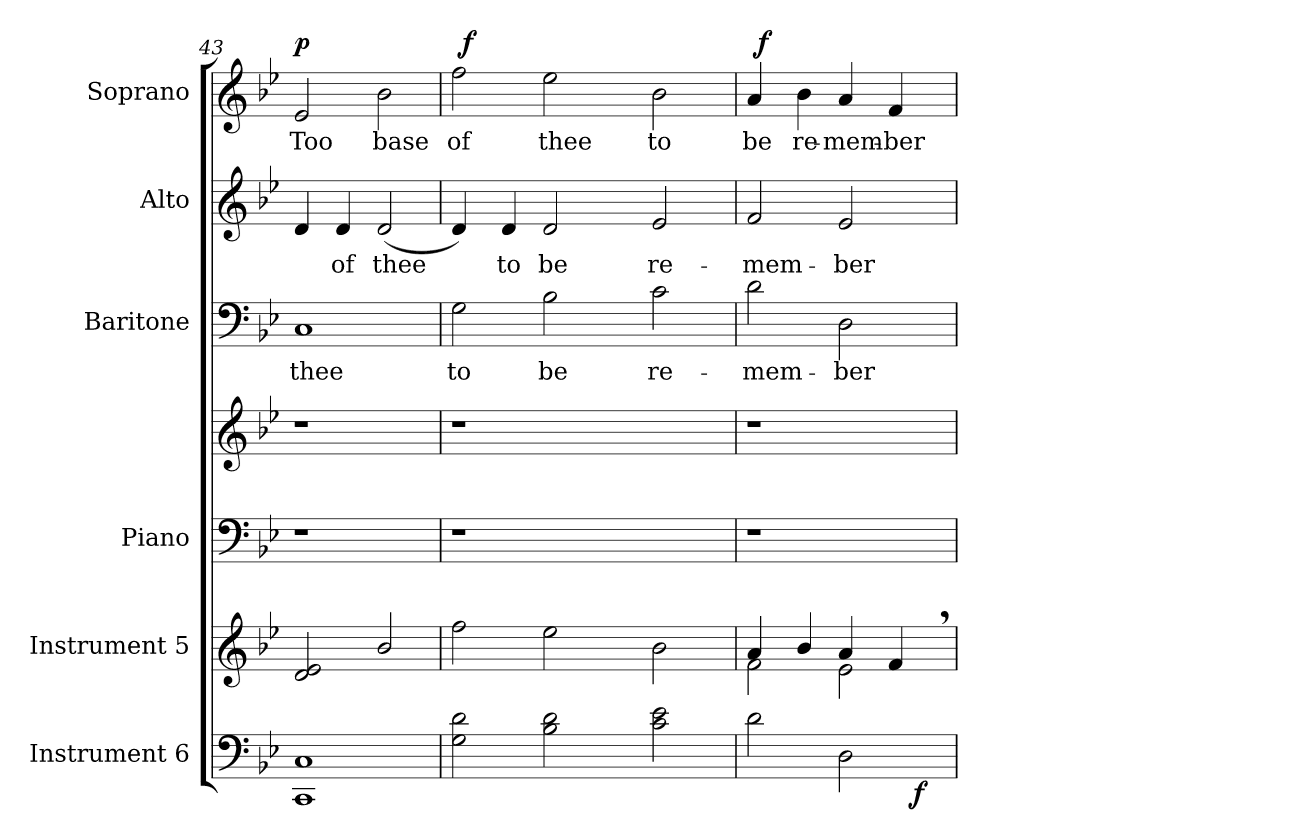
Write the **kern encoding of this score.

**kern	**dynam	**kern	**kern	**kern	**kern	**text	**kern	**text	**kern	**text	**dynam
*part6	*part6	*part5	*part4	*part4	*part3	*part3	*part2	*part2	*part1	*part1	*part1
*staff7	*staff7	*staff6	*staff5	*staff4	*staff3	*staff3	*staff2	*staff2	*staff1	*staff1	*staff1
*I"Instrument 6	*	*I"Instrument 5	*I"Piano	*	*I"Baritone	*	*I"Alto	*	*I"Soprano	*	*
*clefF4	*	*clefG2	*clefF4	*clefG2	*clefF4	*	*clefG2	*	*clefG2	*	*
*k[b-e-]	*	*k[b-e-]	*k[b-e-]	*k[b-e-]	*k[b-e-]	*	*k[b-e-]	*	*k[b-e-]	*	*
*B-:	*	*B-:	*B-:	*B-:	*B-:	*	*B-:	*	*B-:	*	*
=43	=43	=43	=43	=43	=43	=43	=43	=43	=43	=43	=43
!	!	!	!	!	!	!LO:LY:b:cj	!	!	!	!LO:LY:b:cj	!LO:DY:a
1C 1CC	.	2e-/ 2d/	1r	1r	1C	thee	4d/	.	2e-/	Too	p
!	!	!	!	!	!	!	!	!LO:LY:b:cj	!	!	!
.	.	.	.	.	.	.	4d/	of	.	.	.
!	!	!	!	!	!	!	!	!LO:LY:b	!	!LO:LY:b:cj	!
.	.	2b-/	.	.	.	.	(>2d/	thee	2b-\	base	.
=44	=44	=44	=44	=44	=44	=44	=44	=44	=44	=44	=44
!	!	!	!	!	!	!LO:LY:b:cj	!	!	!	!LO:LY:b:cj	!
*^	*	*	*	*	*	*	*	*	*^	*	*
2d\ 2G\	2ryy	.	2ff\	1r	1r	2G\	to	4d/)	.	2ff\	32ryy	of	.
!	!	!	!	!	!	!	!	!	!	!	!	!	!LO:DY:a
.	.	.	.	.	.	.	.	.	.	.	1ryy	.	f
!	!	!	!	!	!	!	!	!	!LO:LY:b:cj	!	!	!	!
.	.	.	.	.	.	.	.	4d/	to	.	.	.	.
!	!	!	!	!	!	!	!LO:LY:b:cj	!	!LO:LY:b:cj	!	!	!LO:LY:b:cj	!
2d\ 2B-\	4ryy	.	2ee-\	.	.	2B-\	be	2d/	be	2ee-\	.	thee	.
.	8ryy	.	.	.	.	.	.	.	.	.	.	.	.
.	16ryy	.	.	.	.	.	.	.	.	.	.	.	.
.	64ryy	.	.	.	.	.	.	.	.	.	.	.	.
.	2ryy	.	.	.	.	.	.	.	.	.	.	.	.
!	!	!	!	!	!	!	!LO:LY:b:cj	!	!LO:LY:b:cj	!	!	!LO:LY:b:cj	!
2e-\ 2c\	.	.	2b-\	2ryy	2ryy	2c\	re-	2e-/	re-	2b-\	.	to	.
.	.	.	.	.	.	.	.	.	.	.	4...ryy	.	.
.	32.ryy	.	.	.	.	.	.	.	.	.	.	.	.
=45	=45	=45	=45	=45	=45	=45	=45	=45	=45	=45	=45	=45	=45
*	*	*	*^	*	*	*	*	*	*	*	*	*	*
!	!	!	!	!	!	!	!	!LO:LY:b:cj	!	!LO:LY:b:cj	!	!	!LO:LY:b:cj	!
2d\	2ryy	.	4a/	2f\	1r	1r	2d\	-mem-	2f/	-mem-	4a/	32ryy	be	.
!	!	!	!	!	!	!	!	!	!	!	!	!	!	!LO:DY:a
.	.	.	.	.	.	.	.	.	.	.	.	2ryy	.	f
!	!	!	!	!	!	!	!	!	!	!	!	!	!LO:LY:b:cj	!
.	.	.	4b-/	.	.	.	.	.	.	.	4b-\	.	re-	.
!	!	!	!	!	!	!	!	!LO:LY:b:cj	!	!LO:LY:b:cj	!	!	!LO:LY:b:cj	!
2D\	4ryy	.	4a/	2e-\	.	.	2D\	-ber-	2e-/	-ber-	4a/	.	-mem-	.
.	.	.	.	.	.	.	.	.	.	.	.	4...ryy	.	.
!	!	!	!	!	!	!	!	!	!	!	!	!	!LO:LY:b:cj	!
.	16ryy	.	4f,>/	.	.	.	.	.	.	.	4f/	.	-ber-	.
.	64ryy	.	.	.	.	.	.	.	.	.	.	.	.	.
!	!	!LO:DY:b	!	!	!	!	!	!	!	!	!	!	!	!
.	8ryy	f	.	.	.	.	.	.	.	.	.	.	.	.
.	32.ryy	.	.	.	.	.	.	.	.	.	.	.	.	.
*v	*v	*	*	*	*	*	*	*	*	*	*v	*v	*	*
*	*	*v	*v	*	*	*	*	*	*	*	*	*
=	=	=	=	=	=	=	=	=	=	=	=
*-	*-	*-	*-	*-	*-	*-	*-	*-	*-	*-	*-
